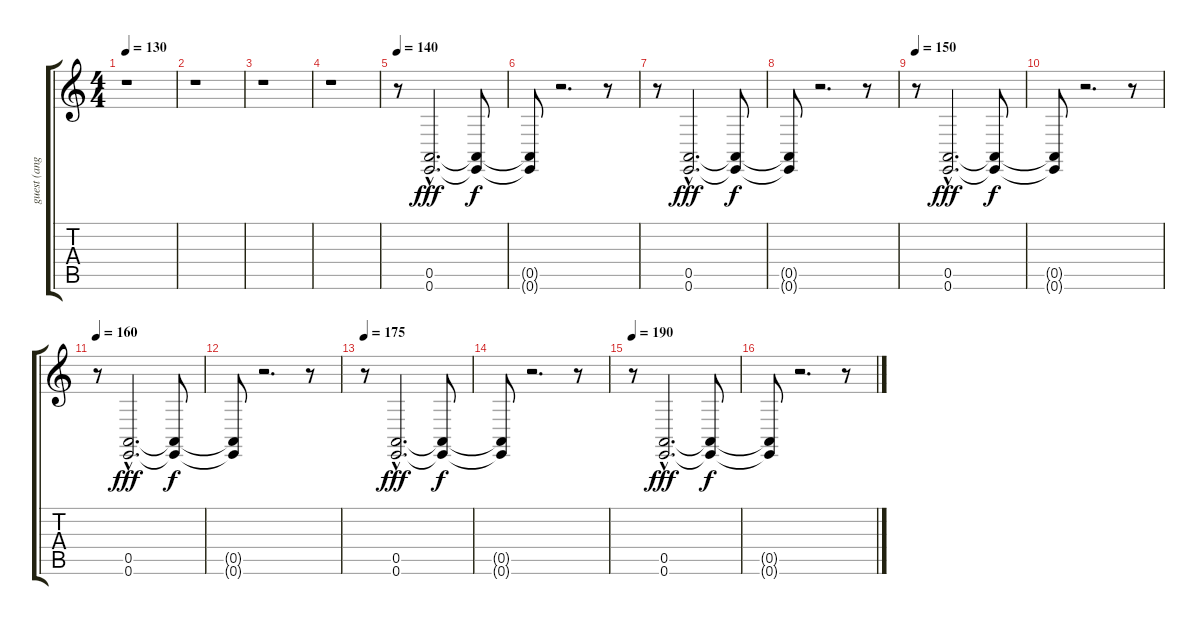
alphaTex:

\track ("guest (angie) bell" "guest (ang") {instrument fx3crystal}
\staff {score tabs}
\tuning (E4 B3 G3 D3 A2 E2) {hide}
\ts (4 4)
\tempo 130
\clef g2
\ks c
r.1{dy f} |
r.1 |
r.1 |
r.1 |
\tempo 140
r.8 (0.5{hac} 0.6{hac}).2{d dy fff} (0.5{t} 0.6{t}).8{dy f} |
(0.5{t} 0.6{t}).8 r.2{d} r.8 |
r.8 (0.5{hac} 0.6{hac}).2{d dy fff} (0.5{t} 0.6{t}).8{dy f} |
(0.5{t} 0.6{t}).8 r.2{d} r.8 |
\tempo 150
r.8 (0.5{hac} 0.6{hac}).2{d dy fff} (0.5{t} 0.6{t}).8{dy f} |
(0.5{t} 0.6{t}).8 r.2{d} r.8 |
\tempo 160
r.8 (0.5{hac} 0.6{hac}).2{d dy fff} (0.5{t} 0.6{t}).8{dy f} |
(0.5{t} 0.6{t}).8 r.2{d} r.8 |
\tempo 175
r.8 (0.5{hac} 0.6{hac}).2{d dy fff} (0.5{t} 0.6{t}).8{dy f} |
(0.5{t} 0.6{t}).8 r.2{d} r.8 |
\tempo 190
r.8 (0.5{hac} 0.6{hac}).2{d dy fff} (0.5{t} 0.6{t}).8{dy f} |
(0.5{t} 0.6{t}).8 r.2{d} r.8
